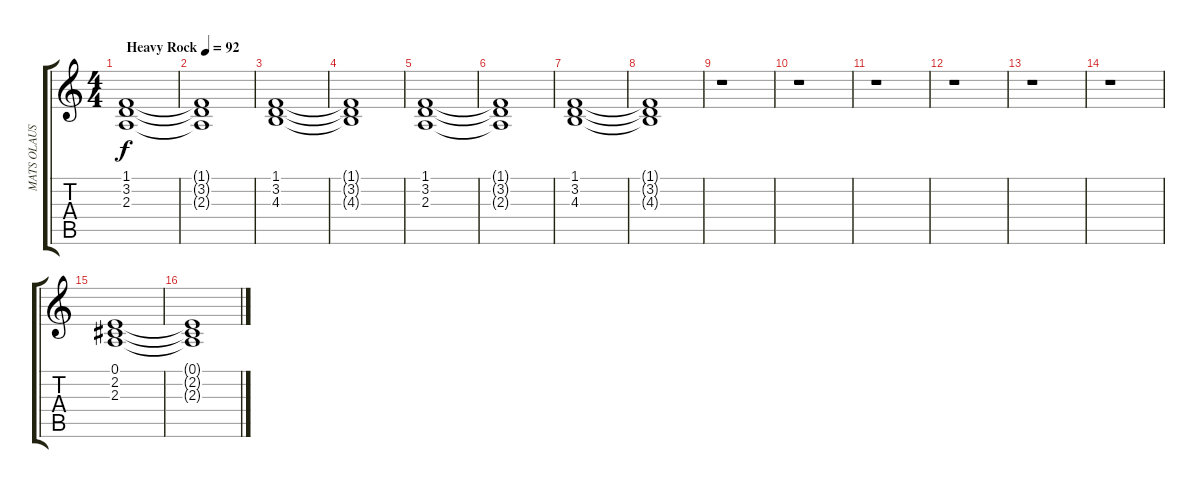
\track ("MATS OLAUSSON" "MATS OLAUS") {instrument reedorgan}
\staff {score tabs}
\tuning (E4 B3 G3 D3 A2 E2) {hide}
\ts (4 4)
\tempo (92 "Heavy Rock")
\clef g2
\ks c
(1.1 3.2 2.3).1{dy f instrument reedorgan} |
(1.1{t} 3.2{t} 2.3{t}).1 |
(1.1 3.2 4.3).1 |
(1.1{t} 3.2{t} 4.3{t}).1 |
(1.1 3.2 2.3).1 |
(1.1{t} 3.2{t} 2.3{t}).1 |
(1.1 3.2 4.3).1 |
(1.1{t} 3.2{t} 4.3{t}).1 |
r.1 |
r.1 |
r.1 |
r.1 |
r.1 |
r.1 |
(0.1 2.2 2.3).1 |
(0.1{t} 2.2{t} 2.3{t}).1
